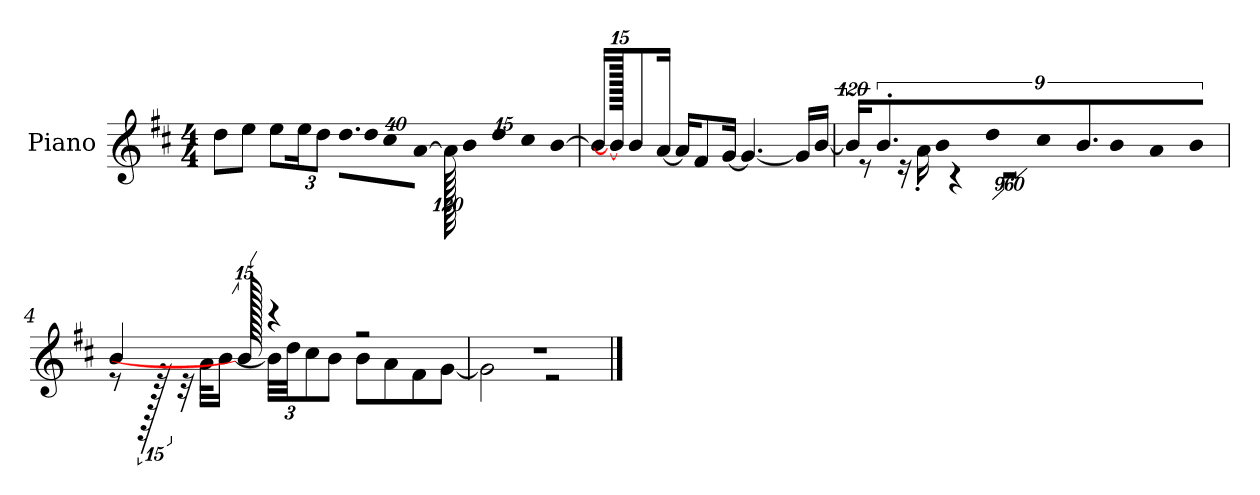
**kern
*part1
*staff1
*I"Piano
*I'P-no
*clefG2
*k[f#c#]
*M4/4
*MM90
=1
8dd\L
8ee\J
8ee\L
*Xbrackettup
24ee\K
12dd\J
!LO:N:vis=16.
960%103dd\LL
!LO:N:vis=32
640%23dd\K
!LO:N:vis=16
1920%137cc#\
[480%17a\JJ
1920a\]
!LO:N:vis=16
1920%137b\LL
!LO:N:vis=32
640%23dd\K
!LO:N:vis=16
1920%137cc#\
[240%17b\J
=2
16b/KL]
1920b\_
8b/
[16a/Jk
16a/KL]
8f#/
[16g/Jk
4.g/_
16g/LL]
[16b/JJ
=3
*brackettup
!LO:N:vis=16
*^
1920%107b/KL]	1920ryy
.	8r
9.b'/	.
.	16r
.	16a'\
!LO:N:vis=16	!
1920%107b/L	.
.	4r
!LO:N:vis=16	!
1920%107dd/	.
!LO:N:vis=16	!
1920%107cc#/J	.
9.b/	.
.	1920%959r
!LO:N:vis=8	!
640%71b/J	.
!LO:N:vis=4	!
1920%427a/	.
[480%53b/	.
!!LO:LB:g=z	!!
=4	=4
4b/	8r
.	1920r
.	32r
.	32a\KLL
.	[16b\JJ
1920b/]	.
*	*Xbrackettup
4r	48b\LLL]
.	48dd\JJ
.	12cc#\
.	8b\J
2r	8b\L
.	8a\
.	8f#\
.	[8g\J
=5	=5
1r	2g\]
.	2r
*v	*v
==
*-
